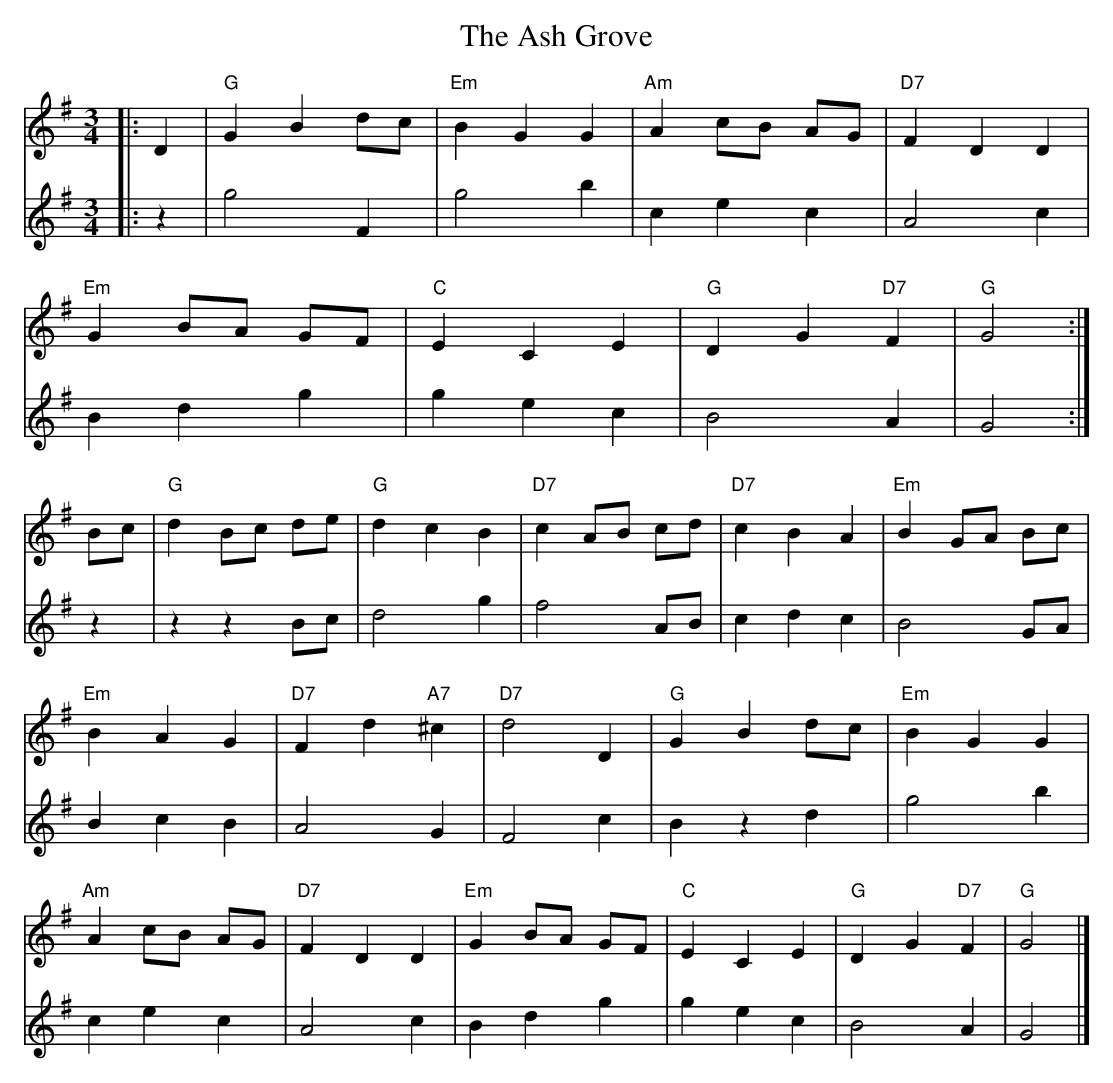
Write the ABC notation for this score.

X:1
T: Ash Grove, The
M: 3/4
L: 1/8
K:G
V:1
|: D2 | "G"G2B2dc | "Em"B2G2G2 | "Am"A2 cB AG | "D7"F2D2D2 |
"Em"G2BA GF | "C"E2C2E2 | "G"D2G2 "D7"F2 | "G"G4 :|
Bc |\
"G"d2Bc de | "G"d2c2B2 | "D7"c2AB cd | "D7"c2B2A2 | "Em"B2GA Bc |
"Em"B2A2G2 | "D7"F2d2 "A7"^c2 | "D7"d4 D2 | "G"G2B2dc | "Em"B2G2G2 |
"Am"A2cB AG | "D7"F2D2D2 | "Em"G2BA GF | "C"E2C2E2 | "G"D2G2"D7"F2 | "G"G4 |]
V:2
|:z2|g4F2|g4b2|c2e2c2|A4c2|
B2d2g2|g2e2c2|B4A2|G4:|
z2|z2z2Bc|d4g2|f4AB|c2d2c2|B4GA|
B2c2B2|A4G2|F4c2|B2z2d2|g4b2|
c2e2c2|A4c2|B2d2g2|g2e2c2|B4A2|G4|]
